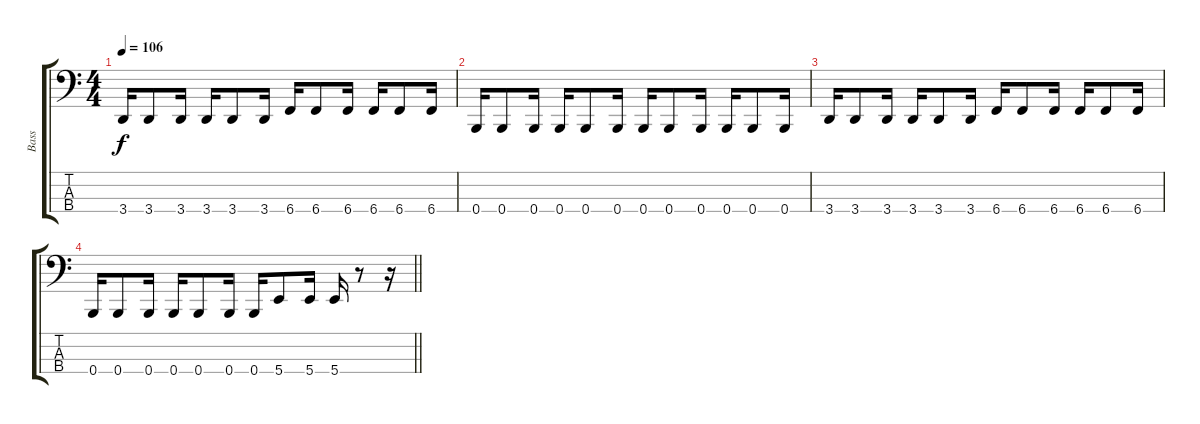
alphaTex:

\track ("Bass" "Bass") {instrument distortionguitar}
\staff {score tabs}
\tuning (E2 B1 Gb1 B0) {hide}
\ts (4 4)
\tempo 106
\clef f4
\ks c
3.4.16{dy f} 3.4.8 3.4.16 3.4.16 3.4.8 3.4.16 6.4.16 6.4.8 6.4.16 6.4.16 6.4.8 6.4.16 |
0.4.16 0.4.8 0.4.16 0.4.16 0.4.8 0.4.16 0.4.16 0.4.8 0.4.16 0.4.16 0.4.8 0.4.16 |
3.4.16 3.4.8 3.4.16 3.4.16 3.4.8 3.4.16 6.4.16 6.4.8 6.4.16 6.4.16 6.4.8 6.4.16 |
\barLineRight lightlight
0.4.16 0.4.8 0.4.16 0.4.16 0.4.8 0.4.16 0.4.16 5.4.8 5.4.16 5.4.16 r.8 r.16
